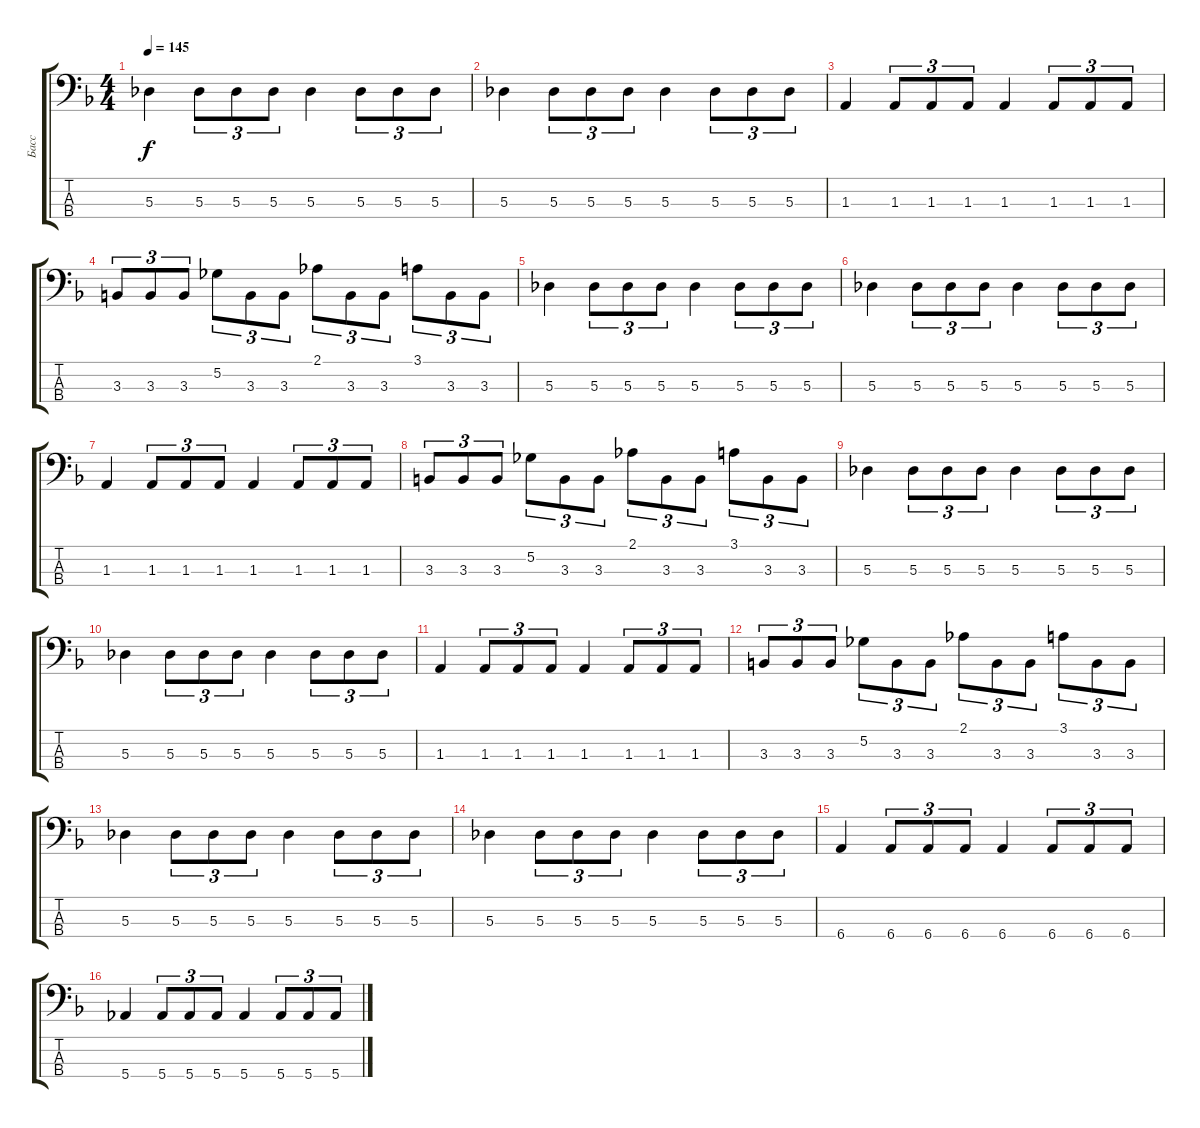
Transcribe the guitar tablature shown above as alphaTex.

\track ("Басс" "Басс") {instrument electricbassfinger}
\staff {score tabs}
\tuning (Gb2 Db2 Ab1 Eb1) {hide}
\ts (4 4)
\tempo 145
\clef f4
\ks dminor
5.3.4{dy f} 5.3.8{tu (3 2)} 5.3.8{tu (3 2)} 5.3.8{tu (3 2)} 5.3.4 5.3.8{tu (3 2)} 5.3.8{tu (3 2)} 5.3.8{tu (3 2)} |
5.3.4 5.3.8{tu (3 2)} 5.3.8{tu (3 2)} 5.3.8{tu (3 2)} 5.3.4 5.3.8{tu (3 2)} 5.3.8{tu (3 2)} 5.3.8{tu (3 2)} |
1.3.4 1.3.8{tu (3 2)} 1.3.8{tu (3 2)} 1.3.8{tu (3 2)} 1.3.4 1.3.8{tu (3 2)} 1.3.8{tu (3 2)} 1.3.8{tu (3 2)} |
3.3.8{tu (3 2)} 3.3.8{tu (3 2)} 3.3.8{tu (3 2)} 5.2.8{tu (3 2)} 3.3.8{tu (3 2)} 3.3.8{tu (3 2)} 2.1.8{tu (3 2)} 3.3.8{tu (3 2)} 3.3.8{tu (3 2)} 3.1.8{tu (3 2)} 3.3.8{tu (3 2)} 3.3.8{tu (3 2)} |
5.3.4 5.3.8{tu (3 2)} 5.3.8{tu (3 2)} 5.3.8{tu (3 2)} 5.3.4 5.3.8{tu (3 2)} 5.3.8{tu (3 2)} 5.3.8{tu (3 2)} |
5.3.4 5.3.8{tu (3 2)} 5.3.8{tu (3 2)} 5.3.8{tu (3 2)} 5.3.4 5.3.8{tu (3 2)} 5.3.8{tu (3 2)} 5.3.8{tu (3 2)} |
1.3.4 1.3.8{tu (3 2)} 1.3.8{tu (3 2)} 1.3.8{tu (3 2)} 1.3.4 1.3.8{tu (3 2)} 1.3.8{tu (3 2)} 1.3.8{tu (3 2)} |
3.3.8{tu (3 2)} 3.3.8{tu (3 2)} 3.3.8{tu (3 2)} 5.2.8{tu (3 2)} 3.3.8{tu (3 2)} 3.3.8{tu (3 2)} 2.1.8{tu (3 2)} 3.3.8{tu (3 2)} 3.3.8{tu (3 2)} 3.1.8{tu (3 2)} 3.3.8{tu (3 2)} 3.3.8{tu (3 2)} |
5.3.4 5.3.8{tu (3 2)} 5.3.8{tu (3 2)} 5.3.8{tu (3 2)} 5.3.4 5.3.8{tu (3 2)} 5.3.8{tu (3 2)} 5.3.8{tu (3 2)} |
5.3.4 5.3.8{tu (3 2)} 5.3.8{tu (3 2)} 5.3.8{tu (3 2)} 5.3.4 5.3.8{tu (3 2)} 5.3.8{tu (3 2)} 5.3.8{tu (3 2)} |
1.3.4 1.3.8{tu (3 2)} 1.3.8{tu (3 2)} 1.3.8{tu (3 2)} 1.3.4 1.3.8{tu (3 2)} 1.3.8{tu (3 2)} 1.3.8{tu (3 2)} |
3.3.8{tu (3 2)} 3.3.8{tu (3 2)} 3.3.8{tu (3 2)} 5.2.8{tu (3 2)} 3.3.8{tu (3 2)} 3.3.8{tu (3 2)} 2.1.8{tu (3 2)} 3.3.8{tu (3 2)} 3.3.8{tu (3 2)} 3.1.8{tu (3 2)} 3.3.8{tu (3 2)} 3.3.8{tu (3 2)} |
5.3.4 5.3.8{tu (3 2)} 5.3.8{tu (3 2)} 5.3.8{tu (3 2)} 5.3.4 5.3.8{tu (3 2)} 5.3.8{tu (3 2)} 5.3.8{tu (3 2)} |
5.3.4 5.3.8{tu (3 2)} 5.3.8{tu (3 2)} 5.3.8{tu (3 2)} 5.3.4 5.3.8{tu (3 2)} 5.3.8{tu (3 2)} 5.3.8{tu (3 2)} |
6.4.4 6.4.8{tu (3 2)} 6.4.8{tu (3 2)} 6.4.8{tu (3 2)} 6.4.4 6.4.8{tu (3 2)} 6.4.8{tu (3 2)} 6.4.8{tu (3 2)} |
5.4.4 5.4.8{tu (3 2)} 5.4.8{tu (3 2)} 5.4.8{tu (3 2)} 5.4.4 5.4.8{tu (3 2)} 5.4.8{tu (3 2)} 5.4.8{tu (3 2)}
